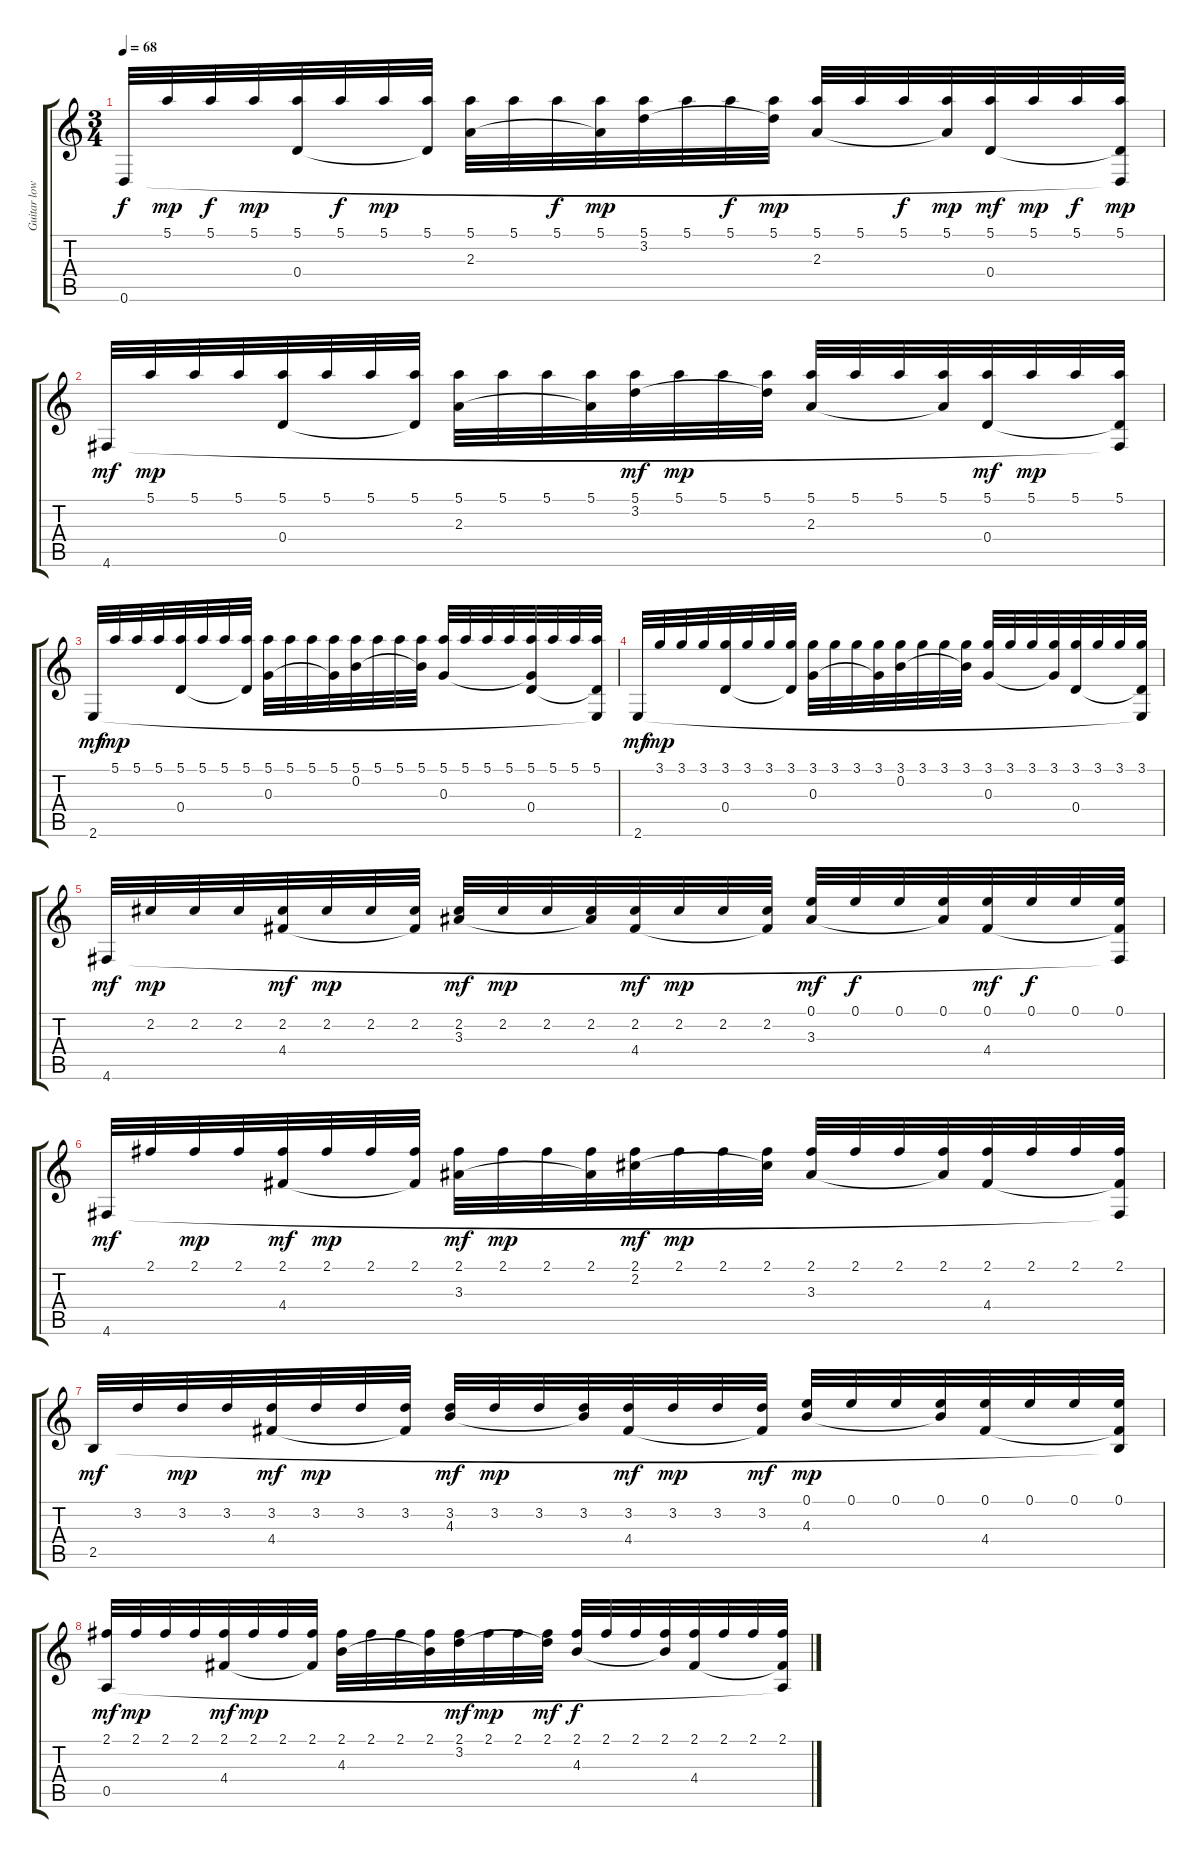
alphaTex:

\track ("Guitar low D" "Guitar low") {instrument acousticguitarnylon}
\staff {score tabs}
\tuning (E4 B3 G3 D3 A2 D2) {hide}
\ts (3 4)
\tempo 68
\clef g2
\ks c
0.6.32{dy f} 5.1.32{dy mp} 5.1.32{dy f} 5.1.32{dy mp} (5.1 0.4).32 5.1.32{dy f} 5.1.32{dy mp} (5.1 0.4{t}).32 (5.1 2.3).32 5.1.32 5.1.32{dy f} (5.1 2.3{t}).32{dy mp} (5.1 3.2).32 5.1.32 5.1.32{dy f} (5.1 3.2{t}).32{dy mp} (5.1 2.3).32 5.1.32 5.1.32{dy f} (5.1 2.3{t}).32{dy mp} (5.1 0.4).32{dy mf} 5.1.32{dy mp} 5.1.32{dy f} (5.1 0.4{t} 0.6{t}).32{dy mp} |
4.6.32{dy mf} 5.1.32{dy mp} 5.1.32 5.1.32 (5.1 0.4).32 5.1.32 5.1.32 (5.1 0.4{t}).32 (5.1 2.3).32 5.1.32 5.1.32 (5.1 2.3{t}).32 (5.1 3.2).32{dy mf} 5.1.32{dy mp} 5.1.32 (5.1 3.2{t}).32 (5.1 2.3).32 5.1.32 5.1.32 (5.1 2.3{t}).32 (5.1 0.4).32{dy mf} 5.1.32{dy mp} 5.1.32 (5.1 0.4{t} 4.6{t}).32 |
2.6.32{dy mf} 5.1.32{dy mp} 5.1.32 5.1.32 (5.1 0.4).32 5.1.32 5.1.32 (5.1 0.4{t}).32 (5.1 0.3).32 5.1.32 5.1.32 (5.1 0.3{t}).32 (5.1 0.2).32 5.1.32 5.1.32 (5.1 0.2{t}).32 (5.1 0.3).32 5.1.32 5.1.32 5.1.32 (5.1 0.3{t} 0.4).32 5.1.32 5.1.32 (5.1 0.4{t} 2.6{t}).32 |
2.6.32{dy mf} 3.1.32{dy mp} 3.1.32 3.1.32 (3.1 0.4).32 3.1.32 3.1.32 (3.1 0.4{t}).32 (3.1 0.3).32 3.1.32 3.1.32 (3.1 0.3{t}).32 (3.1 0.2).32 3.1.32 3.1.32 (3.1 0.2{t}).32 (3.1 0.3).32 3.1.32 3.1.32 (3.1 0.3{t}).32 (3.1 0.4).32 3.1.32 3.1.32 (3.1 0.4{t} 2.6{t}).32 |
4.6.32{dy mf} 2.2.32{dy mp} 2.2.32 2.2.32 (2.2 4.4).32{dy mf} 2.2.32{dy mp} 2.2.32 (2.2 4.4{t}).32 (2.2 3.3).32{dy mf} 2.2.32{dy mp} 2.2.32 (2.2 3.3{t}).32 (2.2 4.4).32{dy mf} 2.2.32{dy mp} 2.2.32 (2.2 4.4{t}).32 (0.1 3.3).32{dy mf} 0.1.32{dy f} 0.1.32 (0.1 3.3{t}).32 (0.1 4.4).32{dy mf} 0.1.32{dy f} 0.1.32 (0.1 4.4{t} 4.6{t}).32 |
4.6.32{dy mf} 2.1.32 2.1.32{dy mp} 2.1.32 (2.1 4.4).32{dy mf} 2.1.32{dy mp} 2.1.32 (2.1 4.4{t}).32 (2.1 3.3).32{dy mf} 2.1.32{dy mp} 2.1.32 (2.1 3.3{t}).32 (2.1 2.2).32{dy mf} 2.1.32{dy mp} 2.1.32 (2.1 2.2{t}).32 (2.1 3.3).32 2.1.32 2.1.32 (2.1 3.3{t}).32 (2.1 4.4).32 2.1.32 2.1.32 (2.1 4.4{t} 4.6{t}).32 |
2.5.32{dy mf} 3.2.32 3.2.32{dy mp} 3.2.32 (3.2 4.4).32{dy mf} 3.2.32{dy mp} 3.2.32 (3.2 4.4{t}).32 (3.2 4.3).32{dy mf} 3.2.32{dy mp} 3.2.32 (3.2 4.3{t}).32 (3.2 4.4).32{dy mf} 3.2.32{dy mp} 3.2.32 (3.2 4.4{t}).32{dy mf} (0.1 4.3).32{dy mp} 0.1.32 0.1.32 (0.1 4.3{t}).32 (0.1 4.4).32 0.1.32 0.1.32 (0.1 4.4{t} 2.5{t}).32 |
(2.1 0.5).32{dy mf} 2.1.32{dy mp} 2.1.32 2.1.32 (2.1 4.4).32{dy mf} 2.1.32{dy mp} 2.1.32 (2.1 4.4{t}).32 (2.1 4.3).32 2.1.32 2.1.32 (2.1 4.3{t}).32 (2.1 3.2).32{dy mf} 2.1.32{dy mp} 2.1.32 (2.1 3.2{t}).32{dy mf} (2.1 4.3).32{dy f} 2.1.32 2.1.32 (2.1 4.3{t}).32 (2.1 4.4).32 2.1.32 2.1.32 (2.1 4.4{t} 0.5{t}).32
